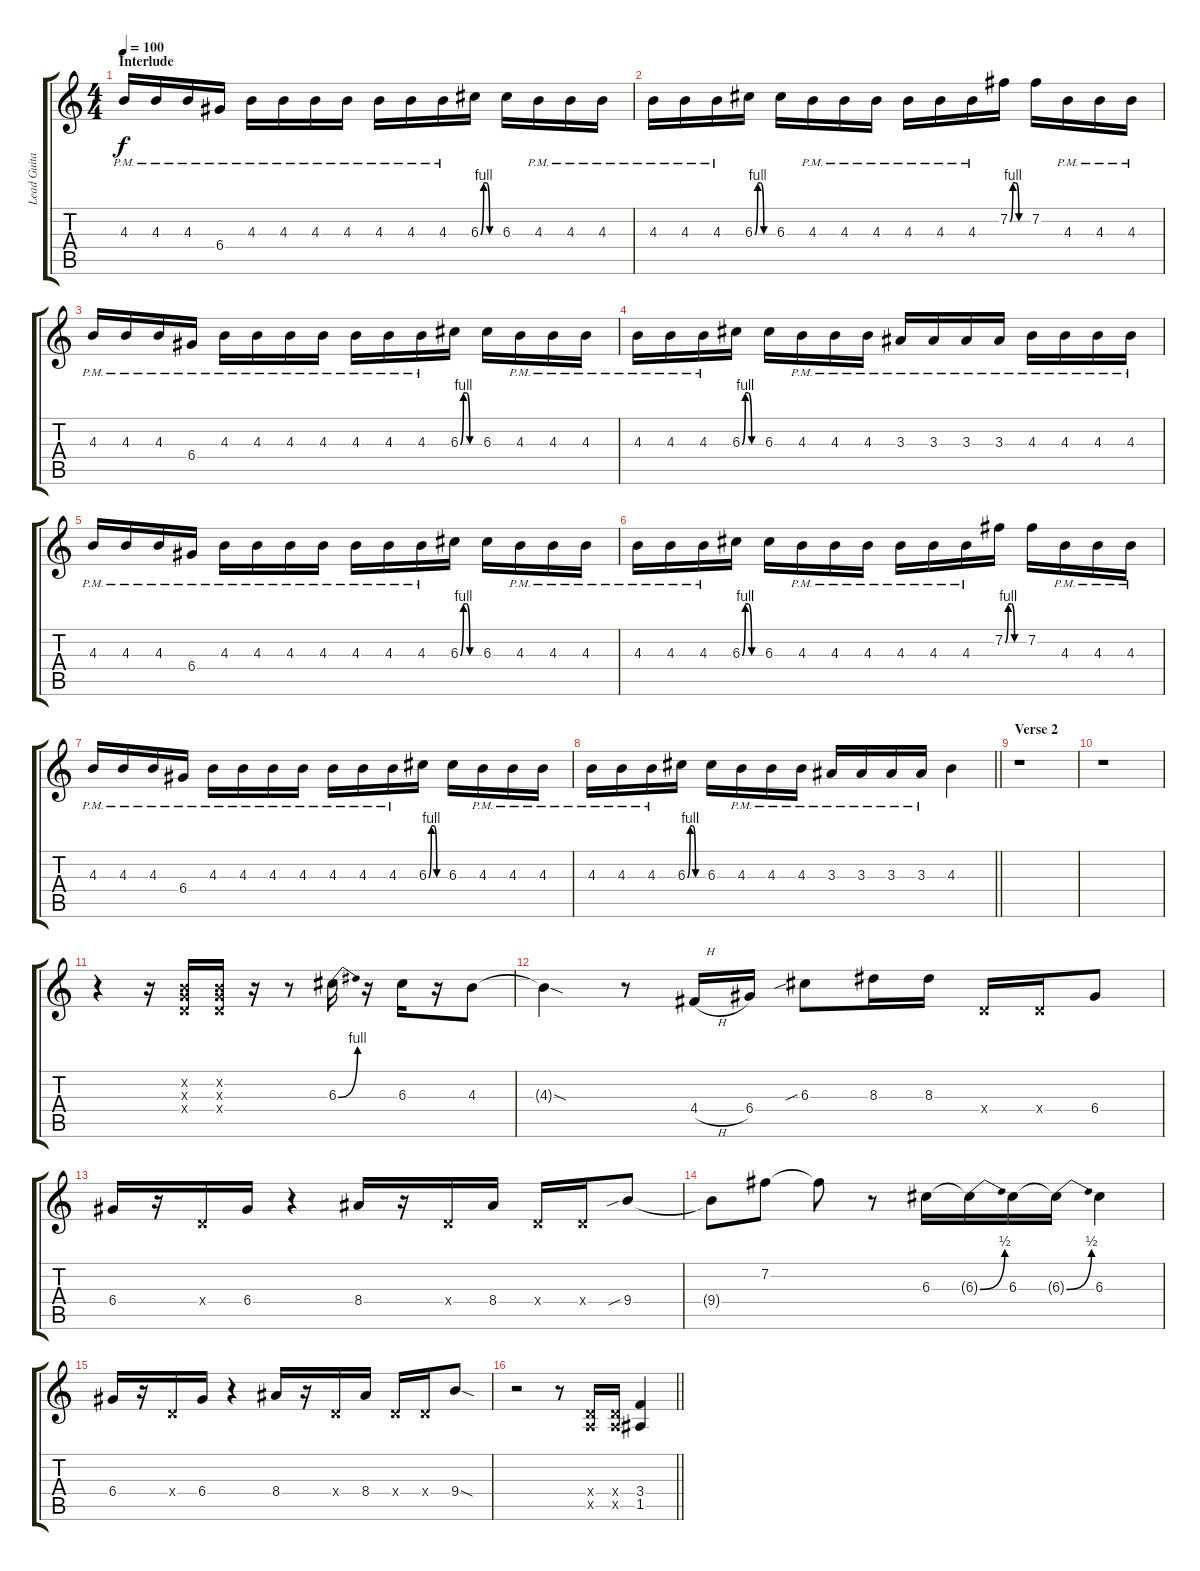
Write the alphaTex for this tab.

\track ("Lead Guitar" "Lead Guita") {instrument overdrivenguitar}
\staff {score tabs}
\tuning (E4 B3 G3 D3 A2 E2) {hide}
\ts (4 4)
\section ("" "Interlude")
\tempo 100
\clef g2
\ks c
4.3{pm}.16{dy f} 4.3{pm}.16 4.3{pm}.16 6.4{pm}.16 4.3{pm}.16 4.3{pm}.16 4.3{pm}.16 4.3{pm}.16 4.3{pm}.16 4.3{pm}.16 4.3{pm}.16 6.3{be (custom 0 0 10 4 20 4 30 0 60 0)}.16 6.3.16 4.3{pm}.16 4.3{pm}.16 4.3{pm}.16 |
4.3{pm}.16 4.3{pm}.16 4.3{pm}.16 6.3{be (custom 0 0 10 4 20 4 30 0 60 0)}.16 6.3.16 4.3{pm}.16 4.3{pm}.16 4.3{pm}.16 4.3{pm}.16 4.3{pm}.16 4.3{pm}.16 7.2{be (custom 0 0 10 4 20 4 30 0 60 0)}.16 7.2.16 4.3{pm}.16 4.3{pm}.16 4.3{pm}.16 |
4.3{pm}.16 4.3{pm}.16 4.3{pm}.16 6.4{pm}.16 4.3{pm}.16 4.3{pm}.16 4.3{pm}.16 4.3{pm}.16 4.3{pm}.16 4.3{pm}.16 4.3{pm}.16 6.3{be (custom 0 0 10 4 20 4 30 0 60 0)}.16 6.3.16 4.3{pm}.16 4.3{pm}.16 4.3{pm}.16 |
4.3{pm}.16 4.3{pm}.16 4.3{pm}.16 6.3{be (custom 0 0 10 4 20 4 30 0 60 0)}.16 6.3.16 4.3{pm}.16 4.3{pm}.16 4.3{pm}.16 3.3{pm}.16 3.3{pm}.16 3.3{pm}.16 3.3{pm}.16 4.3{pm}.16 4.3{pm}.16 4.3{pm}.16 4.3{pm}.16 |
4.3{pm}.16 4.3{pm}.16 4.3{pm}.16 6.4{pm}.16 4.3{pm}.16 4.3{pm}.16 4.3{pm}.16 4.3{pm}.16 4.3{pm}.16 4.3{pm}.16 4.3{pm}.16 6.3{be (custom 0 0 10 4 20 4 30 0 60 0)}.16 6.3.16 4.3{pm}.16 4.3{pm}.16 4.3{pm}.16 |
4.3{pm}.16 4.3{pm}.16 4.3{pm}.16 6.3{be (custom 0 0 10 4 20 4 30 0 60 0)}.16 6.3.16 4.3{pm}.16 4.3{pm}.16 4.3{pm}.16 4.3{pm}.16 4.3{pm}.16 4.3{pm}.16 7.2{be (custom 0 0 10 4 20 4 30 0 60 0)}.16 7.2.16 4.3{pm}.16 4.3{pm}.16 4.3{pm}.16 |
4.3{pm}.16 4.3{pm}.16 4.3{pm}.16 6.4{pm}.16 4.3{pm}.16 4.3{pm}.16 4.3{pm}.16 4.3{pm}.16 4.3{pm}.16 4.3{pm}.16 4.3{pm}.16 6.3{be (custom 0 0 10 4 20 4 30 0 60 0)}.16 6.3.16 4.3{pm}.16 4.3{pm}.16 4.3{pm}.16 |
\barLineRight lightlight
4.3{pm}.16 4.3{pm}.16 4.3{pm}.16 6.3{be (custom 0 0 10 4 20 4 30 0 60 0)}.16 6.3.16 4.3{pm}.16 4.3{pm}.16 4.3{pm}.16 3.3{pm}.16 3.3{pm}.16 3.3{pm}.16 3.3{pm}.16 4.3.4 |
\section ("" "Verse 2")
r.1 |
r.1 |
r.4 r.16 (0.2{x} 0.3{x} 0.4{x}).16 (0.2{x} 0.3{x} 0.4{x}).16 r.16 r.8 6.3{be (bend 0 0 60 4)}.16 r.16 6.3.16 r.16 4.3.8 |
4.3{sod t}.4 r.8 4.4{h}.16{txt "    H"} 6.4.16 6.3{sib}.8 8.3.16 8.3.16 0.4{x}.16 0.4{x}.16 6.4.8 |
6.4.16 r.16 0.4{x}.16 6.4.16 r.4 8.4.16 r.16 0.4{x}.16 8.4.16 0.4{x}.16 0.4{x}.16 9.4{sib}.8 |
9.4{t}.8 7.2.8 7.2{t}.8 r.8 6.3.16 6.3{be (bend 0 0 60 2) t}.16 6.3.16 6.3{be (bend 0 0 60 2) t}.16 6.3.4 |
6.4.16 r.16 0.4{x}.16 6.4.16 r.4 8.4.16 r.16 0.4{x}.16 8.4.16 0.4{x}.16 0.4{x}.16 9.4{sod}.8 |
\barLineRight lightlight
r.2 r.8 (0.4{x} 0.5{x}).16 (0.4{x} 0.5{x}).16 (3.4 1.5).4
